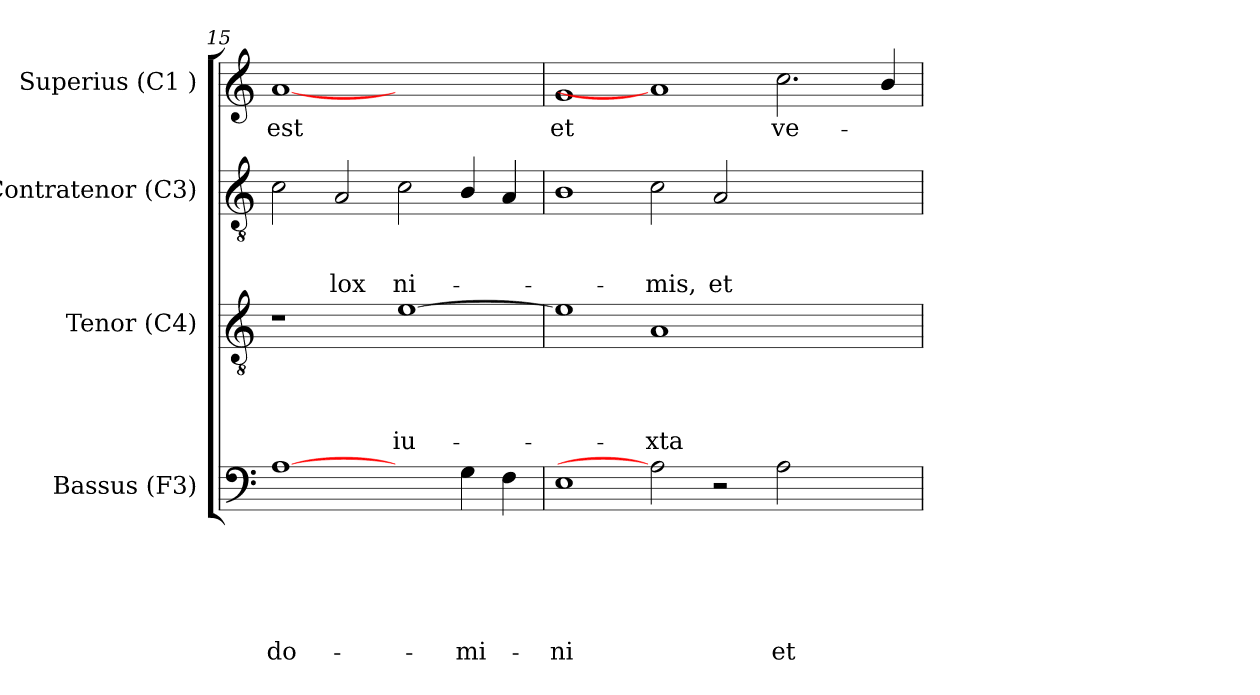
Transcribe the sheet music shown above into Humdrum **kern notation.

**kern	**text	**text	**text	**text	**text	**text	**kern	**text	**text	**text	**text	**kern	**text	**text	**text	**kern	**text
*part4	*part4	*part4	*part4	*part4	*part4	*part4	*part3	*part3	*part3	*part3	*part3	*part2	*part2	*part2	*part2	*part1	*part1
*staff4	*staff4	*staff4	*staff4	*staff4	*staff4	*staff4	*staff3	*staff3	*staff3	*staff3	*staff3	*staff2	*staff2	*staff2	*staff2	*staff1	*staff1
*I"Bassus (F3)	*	*	*	*	*	*	*I"Tenor (C4)	*	*	*	*	*I"Contratenor (C3)	*	*	*	*I"Superius (C1 )	*
*I'Bass.	*	*	*	*	*	*	*I'T.	*	*	*	*	*I'C.	*	*	*	*I'S.	*
*clefF4	*	*	*	*	*	*	*clefGv2	*	*	*	*	*clefGv2	*	*	*	*clefG2	*
*k[]	*	*	*	*	*	*	*k[]	*	*	*	*	*k[]	*	*	*	*k[]	*
*C:	*	*	*	*	*	*	*C:	*	*	*	*	*C:	*	*	*	*C:	*
=15	=15	=15	=15	=15	=15	=15	=15	=15	=15	=15	=15	=15	=15	=15	=15	=15	=15
!	!	!	!	!	!	!LO:LY:b	!	!	!	!	!	!	!	!	!	!	!LO:LY:b:rj
[1A	.	.	.	.	.	do-	1r	.	.	.	.	2c\	.	.	.	[1a	est
!	!	!	!	!	!	!	!	!	!	!	!	!	!	!	!LO:LY:b	!	!
.	.	.	.	.	.	.	.	.	.	.	.	2A/	.	.	-lox	.	.
!	!	!	!	!	!	!	!	!	!	!	!LO:LY:b	!	!	!	!LO:LY:b	!	!
2ryy	.	.	.	.	.	.	[>1e	.	.	.	-iu-	2c\	.	.	ni-	1ryy	.
!	!	!	!	!	!	!LO:LY:b	!	!	!	!	!	!	!	!	!	!	!
4G\	.	.	.	.	.	-mi-	.	.	.	.	.	4B/	.	.	.	.	.
4F\	.	.	.	.	.	.	.	.	.	.	.	4A/	.	.	.	.	.
=16	=16	=16	=16	=16	=16	=16	=16	=16	=16	=16	=16	=16	=16	=16	=16	=16	=16
!	!	!	!	!	!	!LO:LY:b	!	!	!	!	!	!	!	!	!	!	!LO:LY:b
1E	.	.	.	.	.	-ni	1e]	.	.	.	.	1B	.	.	.	1g	et
!	!	!	!	!	!	!	!	!	!	!	!LO:LY:b	!	!	!	!LO:LY:b	!	!
2A]	.	.	.	.	.	.	1A	.	.	.	-xta	2c\	.	.	-mis,	1a]	.
!	!	!	!	!	!	!	!	!	!	!	!	!	!	!	!LO:LY:b	!	!
2r	.	.	.	.	.	.	.	.	.	.	.	2A/	.	.	et	.	.
!	!	!	!	!	!	!LO:LY:b	!	!	!	!	!	!	!	!	!	!	!LO:LY:b
2A\	.	.	.	.	.	et	1ryy	.	.	.	.	1ryy	.	.	.	2.cc\	ve-
2ryy	.	.	.	.	.	.	.	.	.	.	.	.	.	.	.	.	.
.	.	.	.	.	.	.	.	.	.	.	.	.	.	.	.	4b/	.
=	=	=	=	=	=	=	=	=	=	=	=	=	=	=	=	=	=
*-	*-	*-	*-	*-	*-	*-	*-	*-	*-	*-	*-	*-	*-	*-	*-	*-	*-
